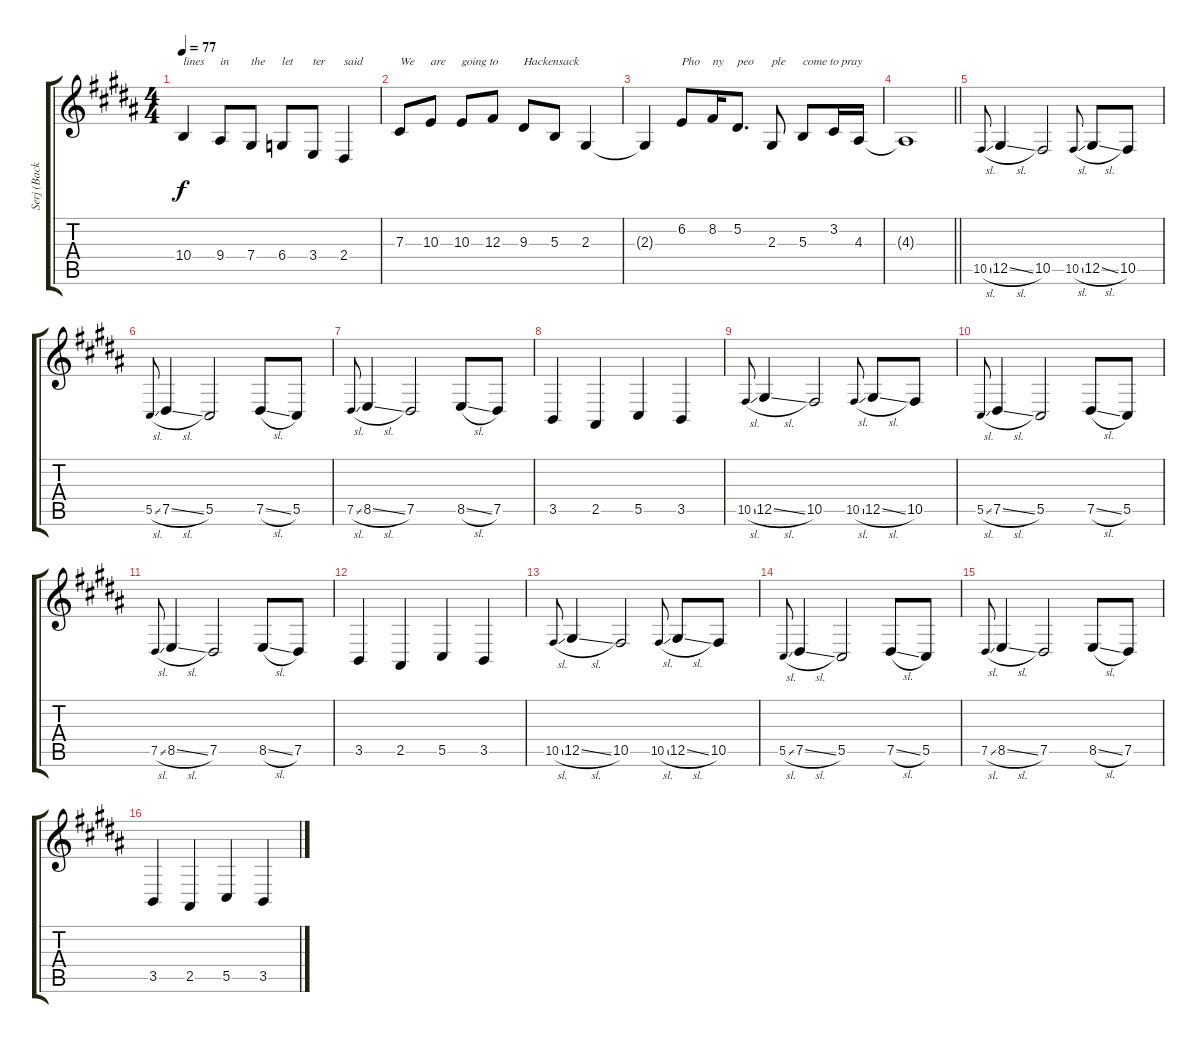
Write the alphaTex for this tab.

\track ("Serj (Background Voice)" "Serj (Back") {instrument synthvoice}
\staff {score tabs}
\tuning (Eb4 Bb3 Gb3 Db3 Ab2 Db2) {hide}
\ts (4 4)
\tempo 77
\clef g2
\ks g#minor
10.4.4{txt "lines" dy f} 9.4.8{txt "in"} 7.4.8{txt "the"} 6.4.8{txt "let"} 3.4.8{txt "ter"} 2.4.4{txt "said"} |
7.3.8{txt "We"} 10.3.8{txt "are"} 10.3.8{txt "going to"} 12.3.8 9.3.8{txt "Hackensack"} 5.3.8 2.3.4 |
2.3{t}.4 6.2.8{txt "Pho"} 8.2.16{txt "ny"} 5.2.8{d txt "peo"} 2.3.8{txt "ple"} 5.3.8{txt "come to pray"} 3.2.16 4.3.16 |
\barLineRight lightlight
4.3{t}.1 |
10.5{sl}.8{gr onbeat} 12.5{sl}.4{volume 15} 10.5.2 10.5{sl}.8{gr onbeat} 12.5{sl}.8 10.5.8 |
5.5{sl}.8{gr onbeat} 7.5{sl}.4 5.5.2 7.5{sl}.8 5.5.8 |
7.5{sl}.8{gr onbeat} 8.5{sl}.4 7.5.2 8.5{sl}.8 7.5.8 |
3.5.4 2.5.4 5.5.4 3.5.4 |
10.5{sl}.8{gr onbeat} 12.5{sl}.4 10.5.2 10.5{sl}.8{gr onbeat} 12.5{sl}.8 10.5.8 |
5.5{sl}.8{gr onbeat} 7.5{sl}.4 5.5.2 7.5{sl}.8 5.5.8 |
7.5{sl}.8{gr onbeat} 8.5{sl}.4 7.5.2 8.5{sl}.8 7.5.8 |
3.5.4 2.5.4 5.5.4 3.5.4 |
10.5{sl}.8{gr onbeat} 12.5{sl}.4 10.5.2 10.5{sl}.8{gr onbeat} 12.5{sl}.8 10.5.8 |
5.5{sl}.8{gr onbeat} 7.5{sl}.4 5.5.2 7.5{sl}.8 5.5.8 |
7.5{sl}.8{gr onbeat} 8.5{sl}.4 7.5.2 8.5{sl}.8 7.5.8 |
3.5.4 2.5.4 5.5.4 3.5.4
